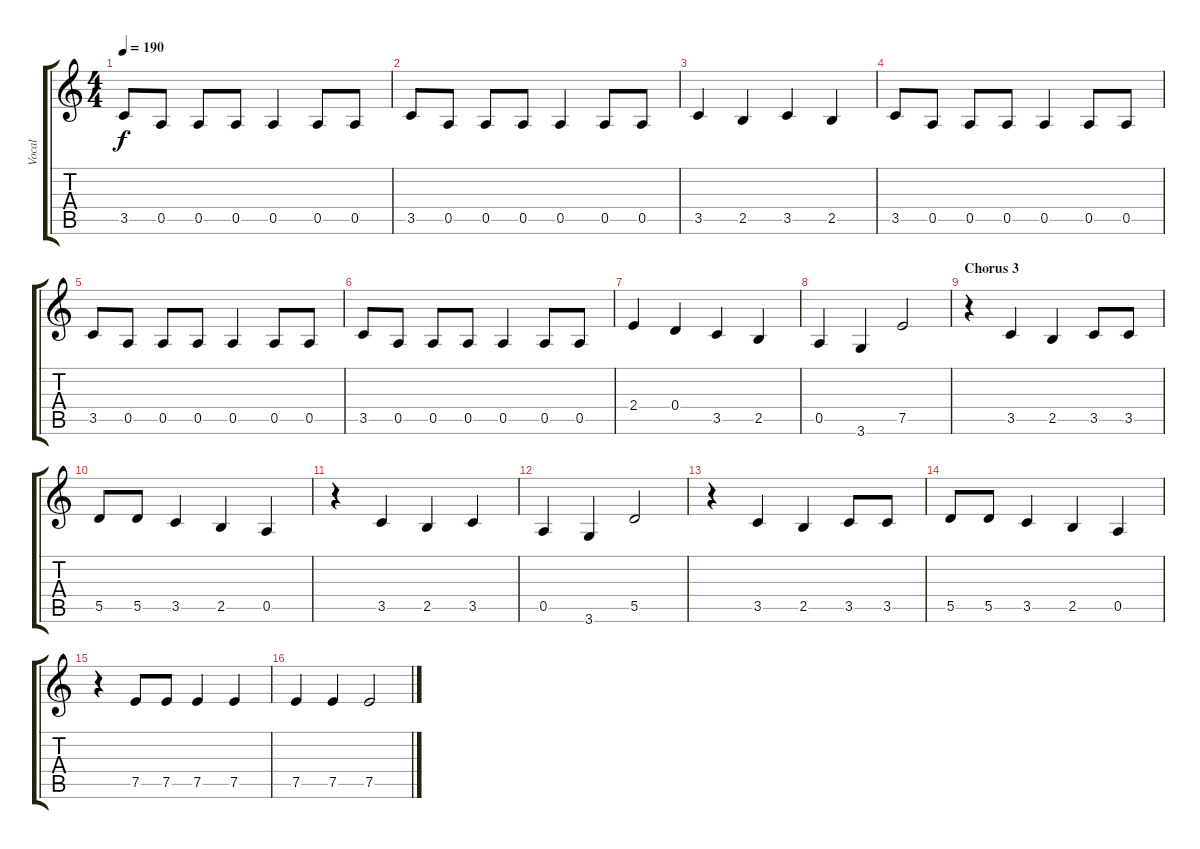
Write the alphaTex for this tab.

\track ("Vocal" "Vocal") {instrument electricguitarclean}
\staff {score tabs}
\tuning (E4 B3 G3 D3 A2 E2) {hide}
\ts (4 4)
\tempo 190
\clef g2
\ks c
3.5.8{dy f} 0.5.8 0.5.8 0.5.8 0.5.4 0.5.8 0.5.8 |
3.5.8 0.5.8 0.5.8 0.5.8 0.5.4 0.5.8 0.5.8 |
3.5.4 2.5.4 3.5.4 2.5.4 |
3.5.8 0.5.8 0.5.8 0.5.8 0.5.4 0.5.8 0.5.8 |
3.5.8 0.5.8 0.5.8 0.5.8 0.5.4 0.5.8 0.5.8 |
3.5.8 0.5.8 0.5.8 0.5.8 0.5.4 0.5.8 0.5.8 |
2.4.4 0.4.4 3.5.4 2.5.4 |
0.5.4 3.6.4 7.5.2 |
\section ("" "Chorus 3")
r.4 3.5.4 2.5.4 3.5.8 3.5.8 |
5.5.8 5.5.8 3.5.4 2.5.4 0.5.4 |
r.4 3.5.4 2.5.4 3.5.4 |
0.5.4 3.6.4 5.5.2 |
r.4 3.5.4 2.5.4 3.5.8 3.5.8 |
5.5.8 5.5.8 3.5.4 2.5.4 0.5.4 |
r.4 7.5.8 7.5.8 7.5.4 7.5.4 |
7.5.4 7.5.4 7.5.2
